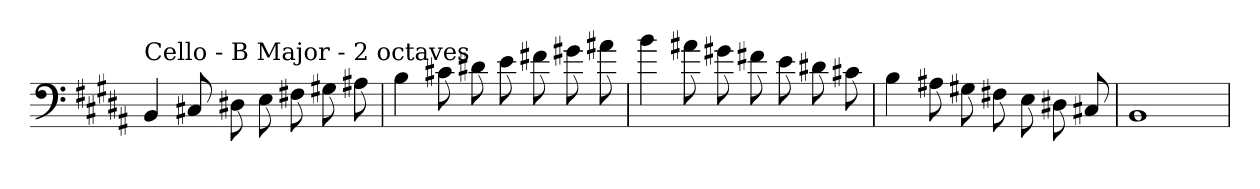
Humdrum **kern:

**kern
*part1
*staff1
*clefF4
*k[f#c#g#d#a#]
*B:
=
!LO:TX:a:t=Cello - B Major - 2 octaves
4BB
8C#X
8D#X
8E
8F#X
8G#X
8A#X
=
4B
8c#X
8d#X
8e
8f#X
8g#X
8a#X
=
4b
8a#X
8g#X
8f#X
8e
8d#X
8c#X
=
4B
8A#X
8G#X
8F#X
8E
8D#X
8C#X
=
1BB
=
*-
